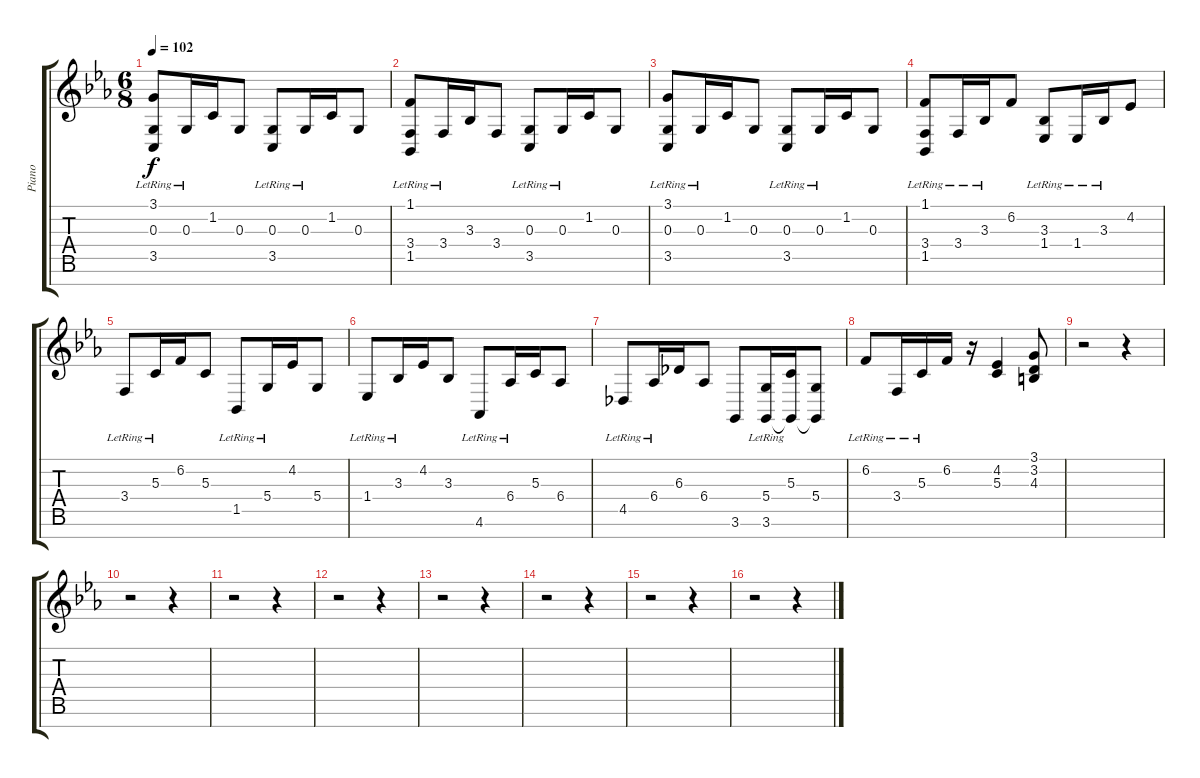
\track ("Piano" "Piano") {instrument acousticgrandpiano}
\staff {score tabs}
\tuning (E4 B3 G3 D3 A2 E2 B1) {hide}
\ts (6 8)
\tempo 102
\clef g2
\ks cminor
(3.1{lr} 0.3 3.5{lr}).8{dy f} 0.3{lr}.16 1.2.16 0.3.8 (0.3 3.5{lr}).8 0.3{lr}.16 1.2.16 0.3.8 |
(1.1 3.4 1.5{lr}).8 3.4{lr}.16 3.3.16 3.4.8 (0.3 3.5{lr}).8 0.3{lr}.16 1.2.16 0.3.8 |
(3.1{lr} 0.3 3.5{lr}).8 0.3{lr}.16 1.2.16 0.3.8 (0.3 3.5{lr}).8 0.3{lr}.16 1.2.16 0.3.8 |
(1.1 3.4 1.5{lr}).8 3.4{lr}.16 3.3{lr}.16 6.2.8 (3.3{lr} 1.4).8 1.4{lr}.16 3.3{lr}.16 4.2.8 |
3.4{lr}.8 5.3{lr}.16 6.2.16 5.3.8 1.5{lr}.8 5.4{lr}.16 4.2.16 5.4.8 |
1.4{lr}.8 3.3{lr}.16 4.2.16 3.3.8 4.6{lr}.8 6.4{lr}.16 5.3.16 6.4.8 |
4.5{lr}.8 6.4{lr}.16 6.3.16 6.4.8 3.6.8 (5.4{lr} 3.6).16 (5.3 3.6{t}).16 (5.4 3.6{t}).8 |
6.2{lr}.8 3.4{lr}.16 5.3{lr}.16 6.2.16 r.16 (4.2 5.3).4 (3.1 3.2 4.3).8 |
r.2 r.4 |
r.2 r.4 |
r.2 r.4 |
r.2 r.4 |
r.2 r.4 |
r.2 r.4 |
r.2 r.4 |
r.2 r.4
